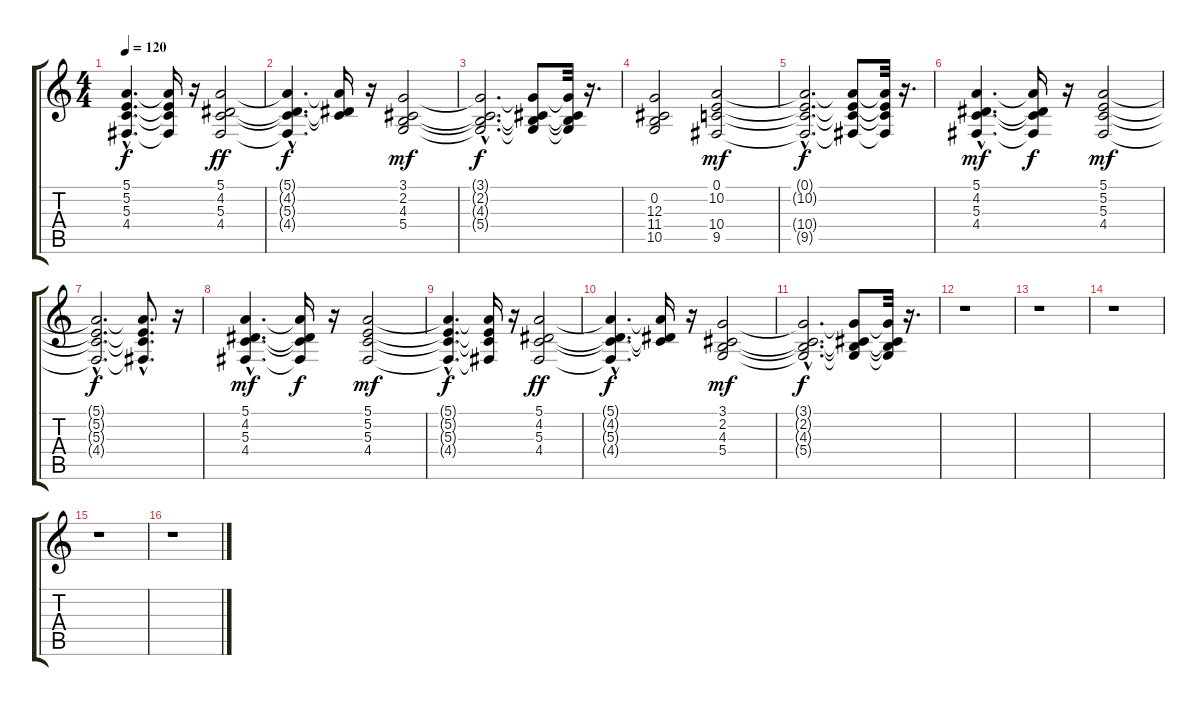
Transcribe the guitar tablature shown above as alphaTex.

\track "" {instrument electricpiano2}
\staff {score tabs}
\tuning (E4 B3 G3 D3 A2 E2) {hide}
\ts (4 4)
\tempo 120
\clef g2
\ks c
(5.1{hac t} 5.2{hac t} 5.3{hac t} 4.4{hac t}).4{d dy f} (5.1{t} 5.2{t} 5.3{t} 4.4{t}).16 r.16 (5.1 4.2 5.3 4.4).2{dy ff} |
(5.1{hac t} 4.2{hac t} 5.3{hac t} 4.4{hac t}).4{d dy f} (5.1{t} 4.2{t} 5.3{t}).16 r.16 (3.1 2.2 4.3 5.4).2{dy mf} |
(3.1{hac t} 2.2{hac t} 4.3{hac t} 5.4{hac t}).2{d dy f} (3.1{t} 2.2{t} 4.3{t} 5.4{t}).8 (3.1{t} 2.2{t} 4.3{t} 5.4{t}).32 r.16{d} |
(0.2 12.3 11.4 10.5).2 (0.1 10.2 10.4 9.5).2{dy mf} |
(0.1{hac t} 10.2{hac t} 10.4{hac t} 9.5{hac t}).2{d dy f} (0.1{t} 10.2{t} 10.4{t} 9.5{t}).8 (0.1{t} 10.2{t} 10.4{t} 9.5{t}).32 r.16{d} |
(5.1{hac} 4.2{hac} 5.3{hac} 4.4{hac}).4{d dy mf} (5.1{t} 4.2{t} 5.3{t} 4.4{t}).16{dy f} r.16 (5.1 5.2 5.3 4.4).2{dy mf} |
(5.1{hac t} 5.2{hac t} 5.3{hac t} 4.4{hac t}).2{d dy f} (5.1{t} 5.2{t} 5.3{hac t} 4.4{t}).8{d} r.16 |
(5.1{hac} 4.2{hac} 5.3{hac} 4.4{hac}).4{d dy mf} (5.1{t} 4.2{t} 5.3{t} 4.4{t}).16{dy f} r.16 (5.1 5.2 5.3 4.4).2{dy mf} |
(5.1{hac t} 5.2{hac t} 5.3{hac t} 4.4{hac t}).4{d dy f} (5.1{t} 5.2{t} 5.3{t} 4.4{t}).16 r.16 (5.1 4.2 5.3 4.4).2{dy ff} |
(5.1{hac t} 4.2{hac t} 5.3{hac t} 4.4{hac t}).4{d dy f} (5.1{t} 4.2{t} 5.3{t}).16 r.16 (3.1 2.2 4.3 5.4).2{dy mf} |
(3.1{hac t} 2.2{hac t} 4.3{hac t} 5.4{hac t}).2{d dy f} (3.1{t} 2.2{t} 4.3{t} 5.4{t}).8 (3.1{t} 2.2{t} 4.3{t} 5.4{t}).32 r.16{d} |
r.1 |
r.1 |
r.1 |
r.1 |
r.1
